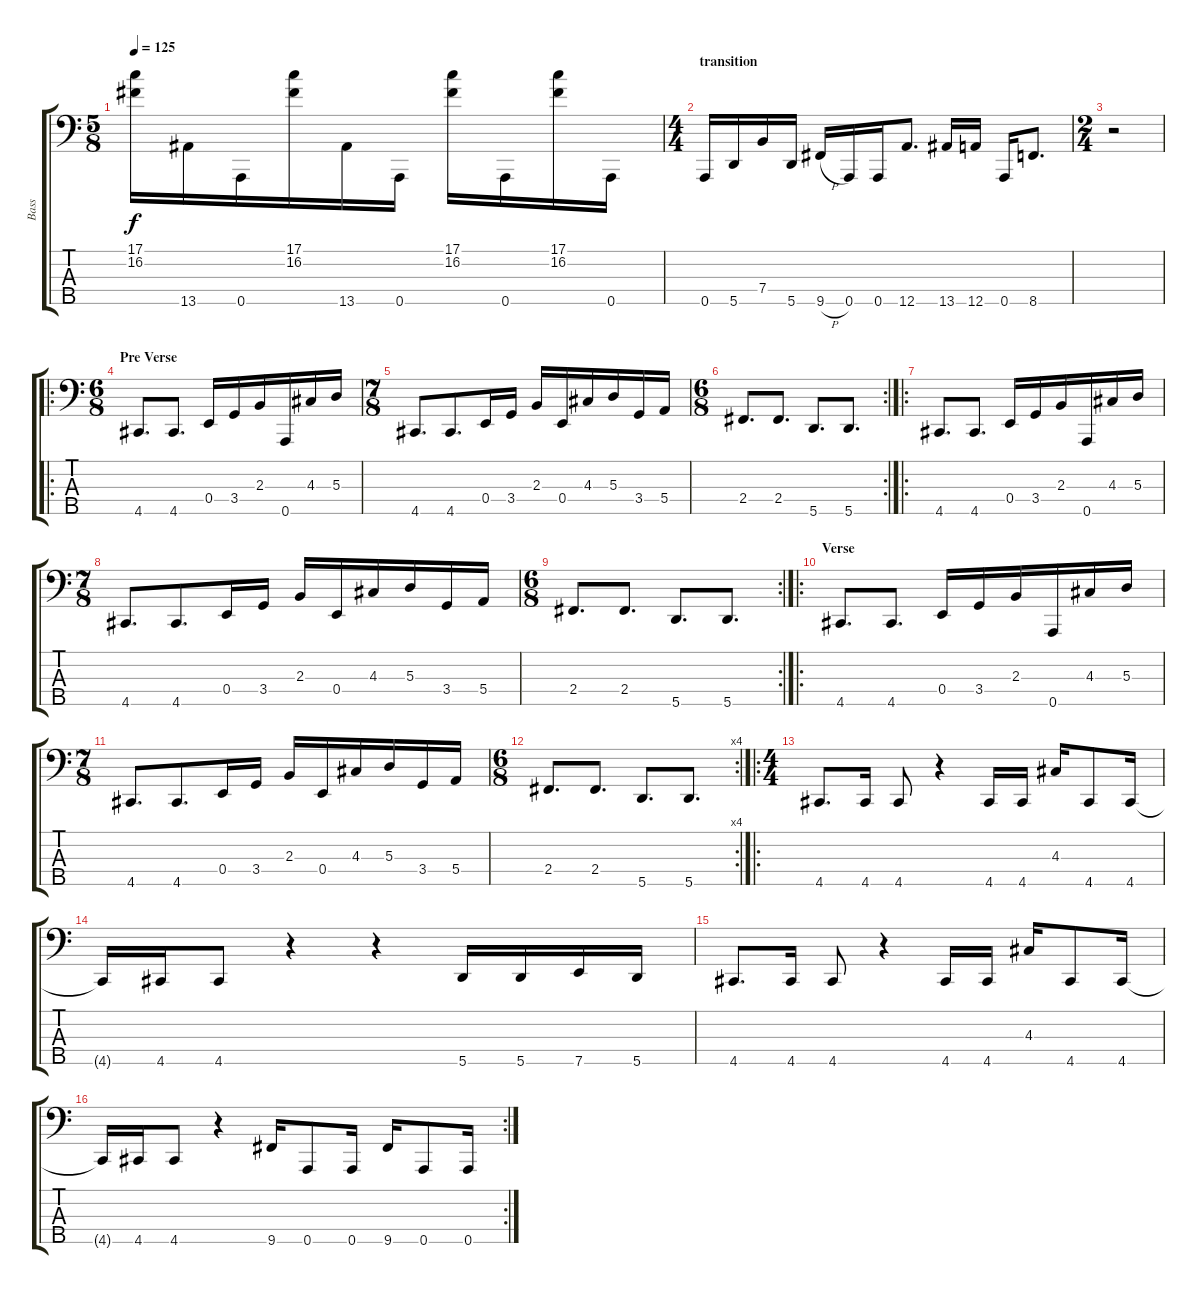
\track ("Bass" "Bass") {instrument electricbassfinger}
\staff {score tabs}
\tuning (G2 D2 A1 E1 A0) {hide}
\ts (5 8)
\tempo 125
\clef f4
\ks c
(17.1 16.2).16{dy f} 13.5.16 0.5.16 (17.1 16.2).16 13.5.16 0.5.16 (17.1 16.2).16 0.5.16 (17.1 16.2).16 0.5.16 |
\ts (4 4)
\section ("" "transition")
0.5.16 5.5.16 7.4.16 5.5.16 9.5{h}.16 0.5.16 0.5.16 12.5.8{d} 13.5.16 12.5.16 0.5.16 8.5.8{d} |
\ts (2 4)
r.2 |
\ro
\ts (6 8)
\section ("" "Pre Verse")
4.5.8{d} 4.5.8{d} 0.4.16 3.4.16 2.3.16 0.5.16 4.3.16 5.3.16 |
\ts (7 8)
4.5.8{d} 4.5.8{d} 0.4.16 3.4.16 2.3.16 0.4.16 4.3.16 5.3.16 3.4.16 5.4.16 |
\rc 2
\ts (6 8)
2.4.8{d} 2.4.8{d} 5.5.8{d} 5.5.8{d} |
\ro
4.5.8{d} 4.5.8{d} 0.4.16 3.4.16 2.3.16 0.5.16 4.3.16 5.3.16 |
\ts (7 8)
4.5.8{d} 4.5.8{d} 0.4.16 3.4.16 2.3.16 0.4.16 4.3.16 5.3.16 3.4.16 5.4.16 |
\rc 2
\ts (6 8)
2.4.8{d} 2.4.8{d} 5.5.8{d} 5.5.8{d} |
\ro
\section ("" "Verse")
4.5.8{d} 4.5.8{d} 0.4.16 3.4.16 2.3.16 0.5.16 4.3.16 5.3.16 |
\ts (7 8)
4.5.8{d} 4.5.8{d} 0.4.16 3.4.16 2.3.16 0.4.16 4.3.16 5.3.16 3.4.16 5.4.16 |
\rc 4
\ts (6 8)
2.4.8{d} 2.4.8{d} 5.5.8{d} 5.5.8{d} |
\ro
\ts (4 4)
4.5.8{d} 4.5.16 4.5.8 r.4 4.5.16 4.5.16 4.3.16 4.5.8 4.5.16 |
4.5{t}.16 4.5.16 4.5.8 r.4 r.4 5.5.16 5.5.16 7.5.16 5.5.16 |
4.5.8{d} 4.5.16 4.5.8 r.4 4.5.16 4.5.16 4.3.16 4.5.8 4.5.16 |
\rc 2
4.5{t}.16 4.5.16 4.5.8 r.4 9.5.16 0.5.8 0.5.16 9.5.16 0.5.8 0.5.16
